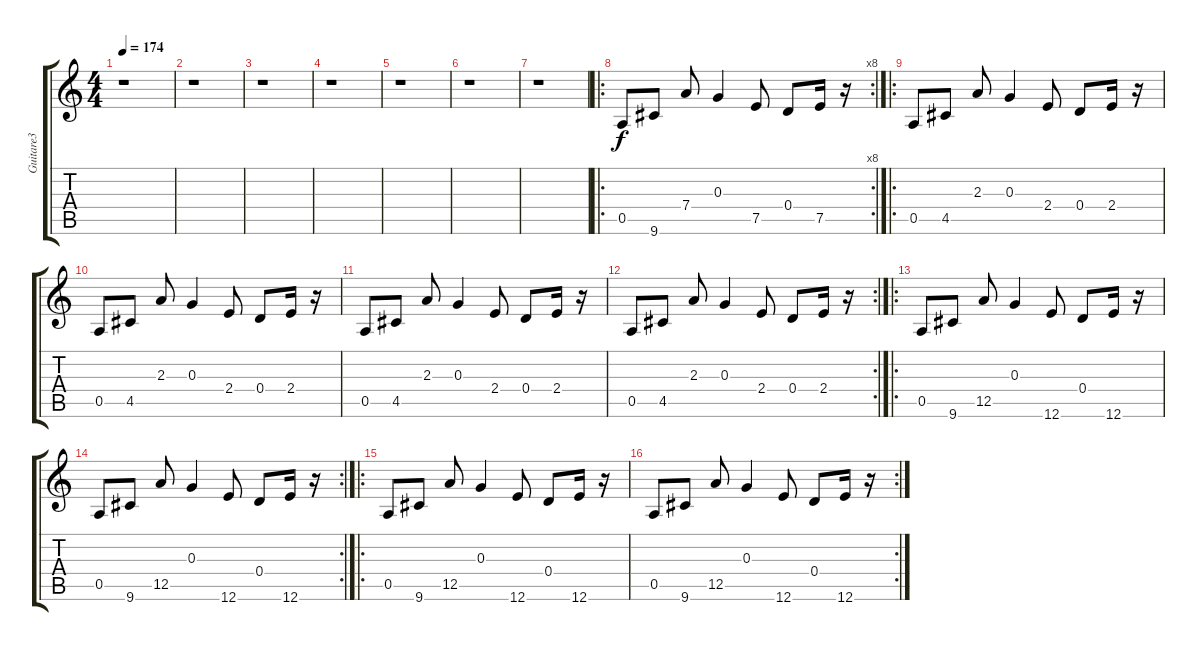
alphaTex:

\track ("Guitare3" "Guitare3") {instrument distortionguitar}
\staff {score tabs}
\tuning (E4 B3 G3 D3 A2 E2) {hide}
\ts (4 4)
\tempo 174
\clef g2
\ks c
r.1{dy f} |
r.1 |
r.1 |
r.1 |
r.1 |
r.1 |
r.1 |
\ro
\rc 8
0.5.8 9.6.8 7.4.8 0.3.4 7.5.8 0.4.8 7.5.16 r.16 |
\ro
0.5.8 4.5.8 2.3.8 0.3.4 2.4.8 0.4.8 2.4.16 r.16 |
0.5.8 4.5.8 2.3.8 0.3.4 2.4.8 0.4.8 2.4.16 r.16 |
0.5.8 4.5.8 2.3.8 0.3.4 2.4.8 0.4.8 2.4.16 r.16 |
\rc 2
0.5.8 4.5.8 2.3.8 0.3.4 2.4.8 0.4.8 2.4.16 r.16 |
\ro
0.5.8 9.6.8 12.5.8 0.3.4 12.6.8 0.4.8 12.6.16 r.16 |
\rc 2
0.5.8 9.6.8 12.5.8 0.3.4 12.6.8 0.4.8 12.6.16 r.16 |
\ro
0.5.8 9.6.8 12.5.8 0.3.4 12.6.8 0.4.8 12.6.16 r.16 |
\rc 2
0.5.8 9.6.8 12.5.8 0.3.4 12.6.8 0.4.8 12.6.16 r.16
